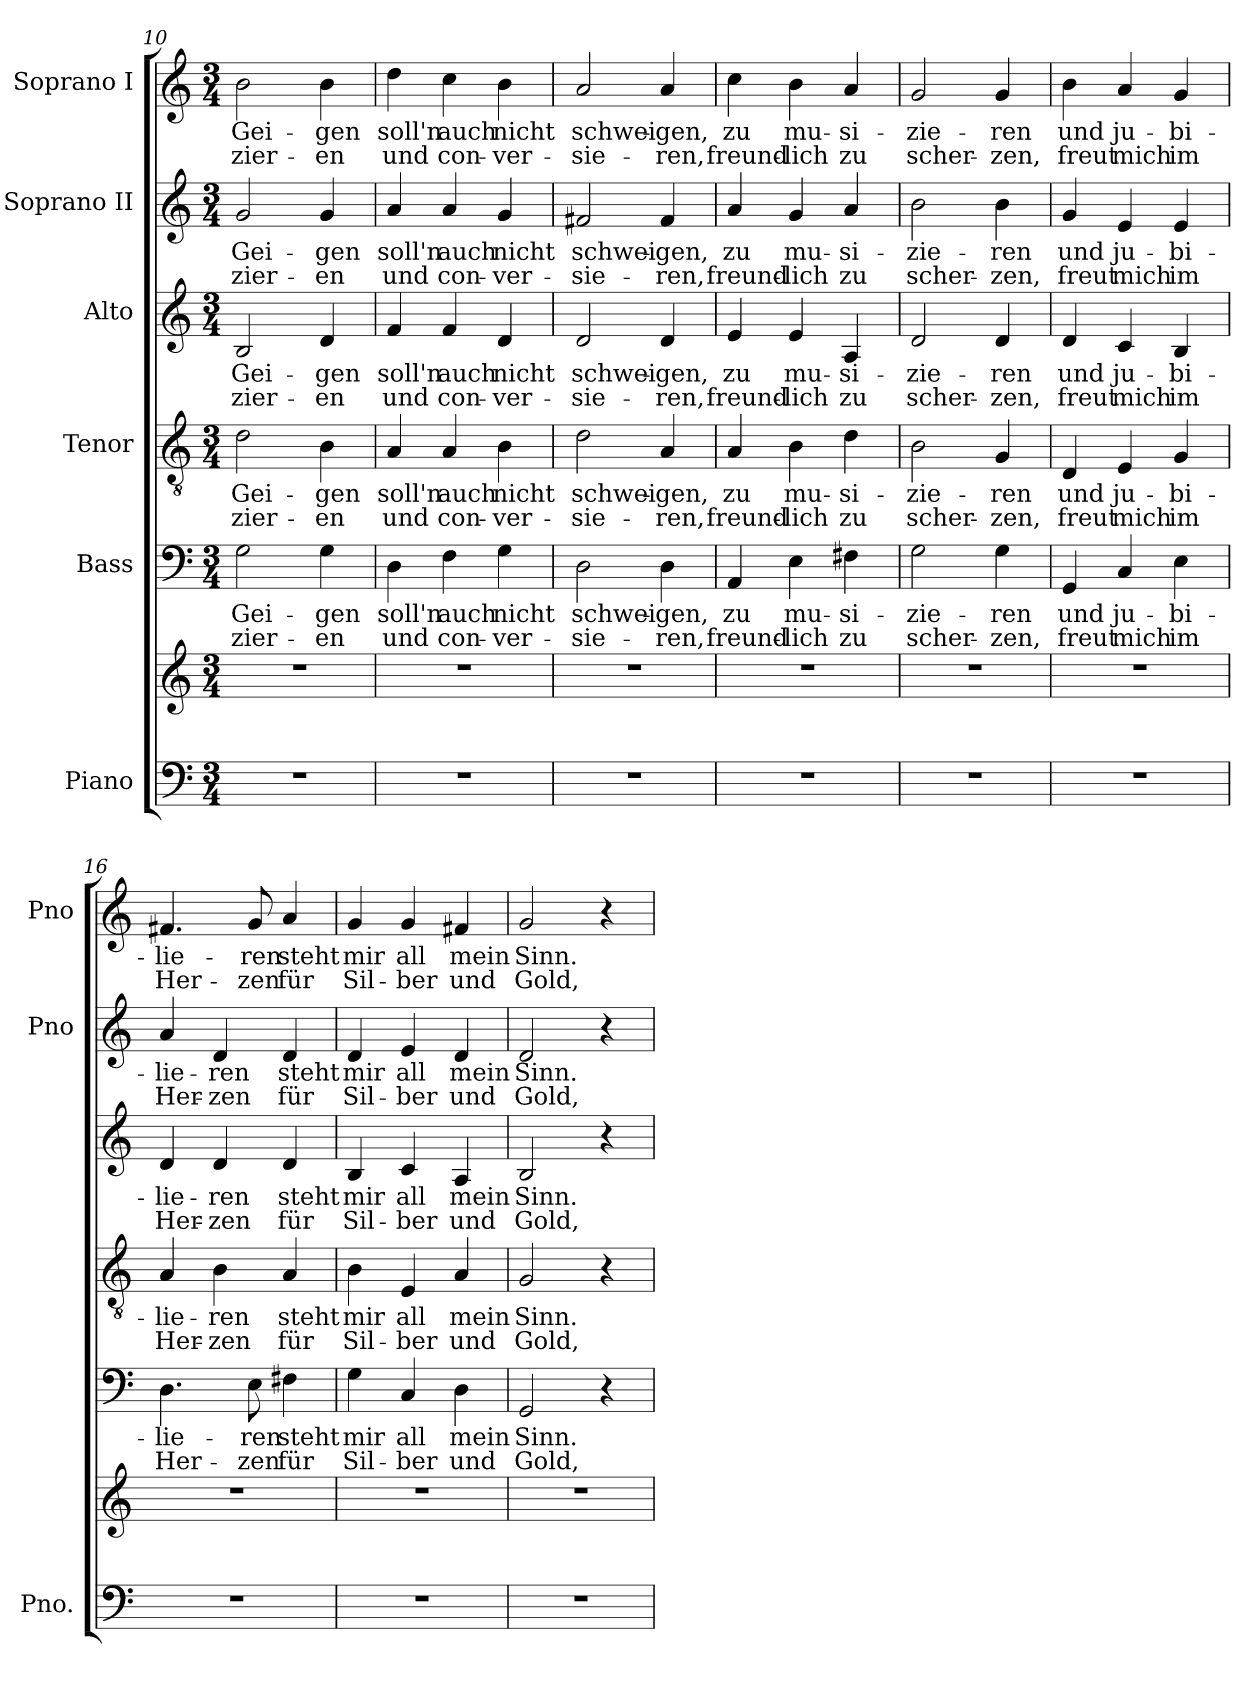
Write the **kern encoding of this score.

**kern	**kern	**kern	**text	**text	**kern	**text	**text	**kern	**text	**text	**kern	**text	**text	**kern	**text	**text
*part6	*part6	*part5	*part5	*part5	*part4	*part4	*part4	*part3	*part3	*part3	*part2	*part2	*part2	*part1	*part1	*part1
*staff7	*staff6	*staff5	*staff5	*staff5	*staff4	*staff4	*staff4	*staff3	*staff3	*staff3	*staff2	*staff2	*staff2	*staff1	*staff1	*staff1
*I"Piano	*	*I"Bass	*	*	*I"Tenor	*	*	*I"Alto	*	*	*I"Soprano II	*	*	*I"Soprano I	*	*
*I'Pno.	*	*	*	*	*	*	*	*	*	*	*I'Pno	*	*	*I'Pno	*	*
*clefF4	*clefG2	*clefF4	*	*	*clefGv2	*	*	*clefG2	*	*	*clefG2	*	*	*clefG2	*	*
*k[]	*k[]	*k[]	*	*	*k[]	*	*	*k[]	*	*	*k[]	*	*	*k[]	*	*
*C:	*C:	*C:	*	*	*C:	*	*	*C:	*	*	*C:	*	*	*C:	*	*
*M3/4	*M3/4	*M3/4	*	*	*M3/4	*	*	*M3/4	*	*	*M3/4	*	*	*M3/4	*	*
=10	=10	=10	=10	=10	=10	=10	=10	=10	=10	=10	=10	=10	=10	=10	=10	=10
2.r	2.r	2G\	Gei-	-zier-	2d\	Gei-	-zier-	2B/	Gei-	-zier-	2g/	Gei-	-zier-	2b\	Gei-	-zier-
.	.	4G\	-gen	-en	4B\	-gen	-en	4d/	-gen	-en	4g/	-gen	-en	4b\	-gen	-en
=11	=11	=11	=11	=11	=11	=11	=11	=11	=11	=11	=11	=11	=11	=11	=11	=11
2.r	2.r	4D\	soll'n	und	4A/	soll'n	und	4f/	soll'n	und	4a/	soll'n	und	4dd\	soll'n	und
.	.	4F\	auch	con-	4A/	auch	con-	4f/	auch	con-	4a/	auch	con-	4cc\	auch	con-
.	.	4G\	nicht	-ver-	4B\	nicht	-ver-	4d/	nicht	-ver-	4g/	nicht	-ver-	4b\	nicht	-ver-
=12	=12	=12	=12	=12	=12	=12	=12	=12	=12	=12	=12	=12	=12	=12	=12	=12
2.r	2.r	2D\	schwei-	-sie-	2d\	schwei-	-sie-	2d/	schwei-	-sie-	2f#X/	schwei-	-sie-	2a/	schwei-	-sie-
.	.	4D\	-gen,	-ren,	4A/	-gen,	-ren,	4d/	-gen,	-ren,	4f#/	-gen,	-ren,	4a/	-gen,	-ren,
=13	=13	=13	=13	=13	=13	=13	=13	=13	=13	=13	=13	=13	=13	=13	=13	=13
2.r	2.r	4AA/	zu	freund-	4A/	zu	freund-	4e/	zu	freund-	4a/	zu	freund-	4cc\	zu	freund-
.	.	4E\	mu-	-lich	4B\	mu-	-lich	4e/	mu-	-lich	4g/	mu-	-lich	4b\	mu-	-lich
.	.	4F#X\	-si-	zu	4d\	-si-	zu	4A/	-si-	zu	4a/	-si-	zu	4a/	-si-	zu
!!LO:PB:g=z
=14	=14	=14	=14	=14	=14	=14	=14	=14	=14	=14	=14	=14	=14	=14	=14	=14
2.r	2.r	2G\	-zie-	scher-	2B\	-zie-	scher-	2d/	-zie-	scher-	2b\	-zie-	scher-	2g/	-zie-	scher-
.	.	4G\	-ren	-zen,	4G/	-ren	-zen,	4d/	-ren	-zen,	4b\	-ren	-zen,	4g/	-ren	-zen,
=15	=15	=15	=15	=15	=15	=15	=15	=15	=15	=15	=15	=15	=15	=15	=15	=15
2.r	2.r	4GG/	und	freut	4D/	und	freut	4d/	und	freut	4g/	und	freut	4b\	und	freut
.	.	4C/	ju-	mich	4E/	ju-	mich	4c/	ju-	mich	4e/	ju-	mich	4a/	ju-	mich
.	.	4E\	-bi-	im	4G/	-bi-	im	4B/	-bi-	im	4e/	-bi-	im	4g/	-bi-	im
=16	=16	=16	=16	=16	=16	=16	=16	=16	=16	=16	=16	=16	=16	=16	=16	=16
2.r	2.r	4.D\	-lie-	Her-	4A/	-lie-	Her-	4d/	-lie-	Her-	4a/	-lie-	Her-	4.f#X/	-lie-	Her-
.	.	.	.	.	4B\	-ren	-zen	4d/	-ren	-zen	4d/	-ren	-zen	.	.	.
.	.	8E\	-ren	-zen	.	.	.	.	.	.	.	.	.	8g/	-ren	-zen
.	.	4F#X\	steht	für	4A/	steht	für	4d/	steht	für	4d/	steht	für	4a/	steht	für
=17	=17	=17	=17	=17	=17	=17	=17	=17	=17	=17	=17	=17	=17	=17	=17	=17
2.r	2.r	4G\	mir	Sil-	4B\	mir	Sil-	4B/	mir	Sil-	4d/	mir	Sil-	4g/	mir	Sil-
.	.	4C/	all	-ber	4E/	all	-ber	4c/	all	-ber	4e/	all	-ber	4g/	all	-ber
.	.	4D\	mein	und	4A/	mein	und	4A/	mein	und	4d/	mein	und	4f#X/	mein	und
=18	=18	=18	=18	=18	=18	=18	=18	=18	=18	=18	=18	=18	=18	=18	=18	=18
2.r	2.r	2GG/	Sinn.	Gold,	2G/	Sinn.	Gold,	2B/	Sinn.	Gold,	2d/	Sinn.	Gold,	2g/	Sinn.	Gold,
.	.	4r	.	.	4r	.	.	4r	.	.	4r	.	.	4r	.	.
=	=	=	=	=	=	=	=	=	=	=	=	=	=	=	=	=
*-	*-	*-	*-	*-	*-	*-	*-	*-	*-	*-	*-	*-	*-	*-	*-	*-
